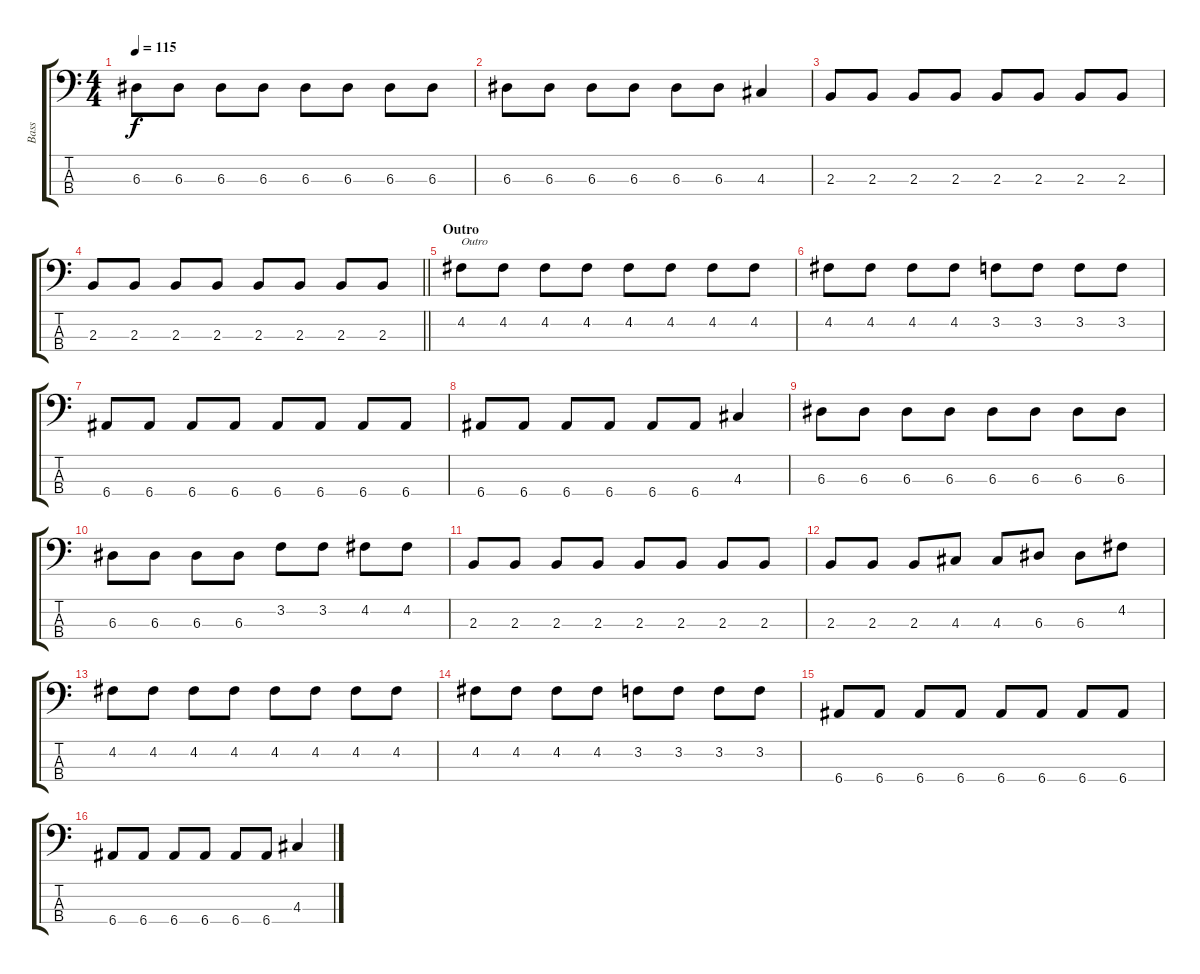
\track ("Bass" "Bass") {instrument electricbassfinger}
\staff {score tabs}
\tuning (G2 D2 A1 E1) {hide}
\ts (4 4)
\tempo 115
\clef f4
\ks c
6.3.8{dy f} 6.3.8 6.3.8 6.3.8 6.3.8 6.3.8 6.3.8 6.3.8 |
6.3.8 6.3.8 6.3.8 6.3.8 6.3.8 6.3.8 4.3.4 |
2.3.8 2.3.8 2.3.8 2.3.8 2.3.8 2.3.8 2.3.8 2.3.8 |
\barLineRight lightlight
2.3.8 2.3.8 2.3.8 2.3.8 2.3.8 2.3.8 2.3.8 2.3.8 |
\section ("" "Outro")
4.2.8{txt "Outro"} 4.2.8 4.2.8 4.2.8 4.2.8 4.2.8 4.2.8 4.2.8 |
4.2.8 4.2.8 4.2.8 4.2.8 3.2.8 3.2.8 3.2.8 3.2.8 |
6.4.8 6.4.8 6.4.8 6.4.8 6.4.8 6.4.8 6.4.8 6.4.8 |
6.4.8 6.4.8 6.4.8 6.4.8 6.4.8 6.4.8 4.3.4 |
6.3.8 6.3.8 6.3.8 6.3.8 6.3.8 6.3.8 6.3.8 6.3.8 |
6.3.8 6.3.8 6.3.8 6.3.8 3.2.8 3.2.8 4.2.8 4.2.8 |
2.3.8 2.3.8 2.3.8 2.3.8 2.3.8 2.3.8 2.3.8 2.3.8 |
2.3.8 2.3.8 2.3.8 4.3.8 4.3.8 6.3.8 6.3.8 4.2.8 |
4.2.8 4.2.8 4.2.8 4.2.8 4.2.8 4.2.8 4.2.8 4.2.8 |
4.2.8 4.2.8 4.2.8 4.2.8 3.2.8 3.2.8 3.2.8 3.2.8 |
6.4.8 6.4.8 6.4.8 6.4.8 6.4.8 6.4.8 6.4.8 6.4.8 |
6.4.8 6.4.8 6.4.8 6.4.8 6.4.8 6.4.8 4.3.4
